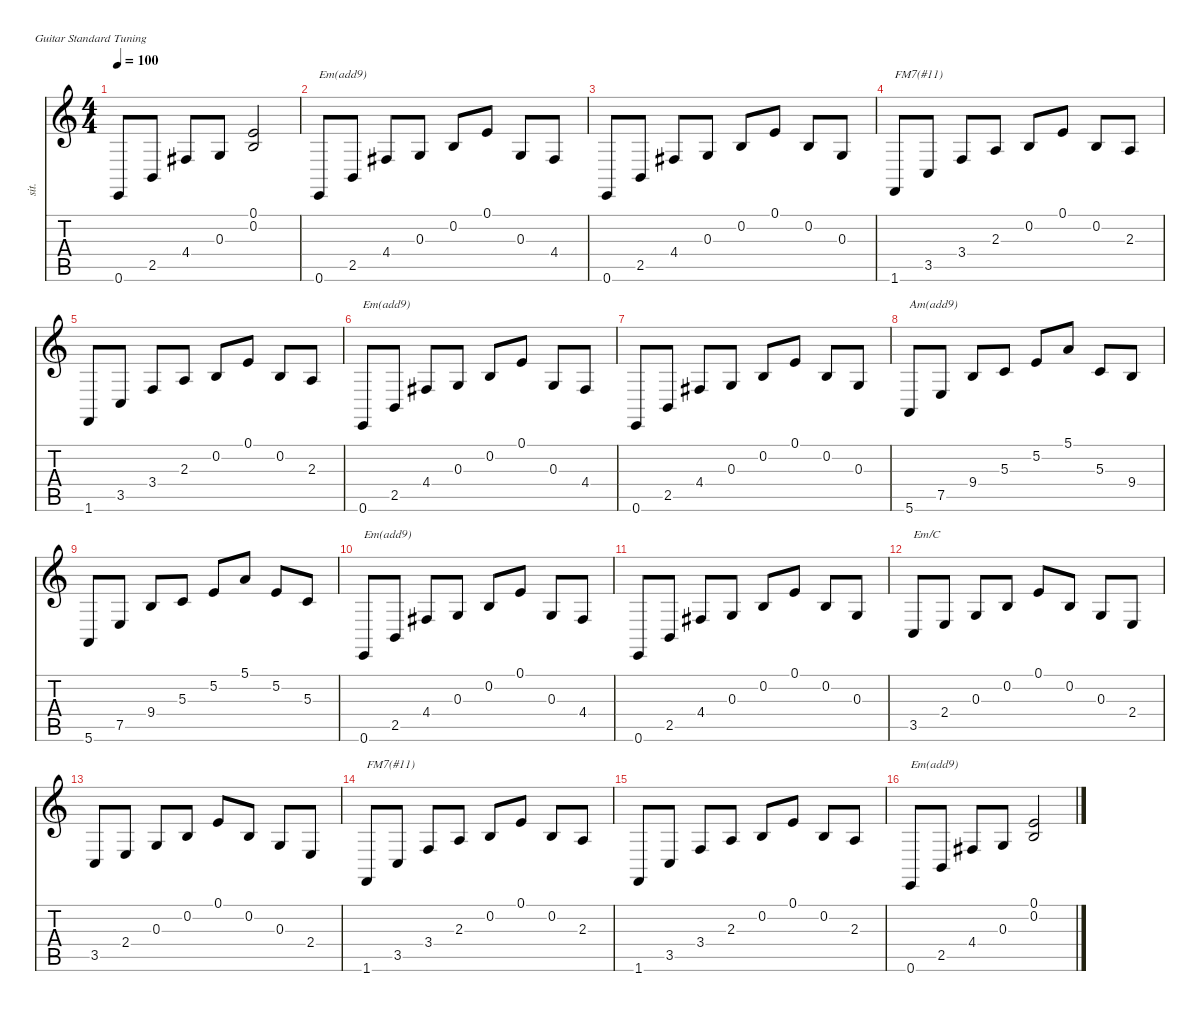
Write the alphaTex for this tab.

\defaultSystemsLayout 4
\hideDynamics
\bracketExtendMode nobrackets
\otherSystemsTrackNameOrientation horizontal
\track ("Sitar" "sit.") {instrument sitar}
\staff {score tabs}
\tuning (E4 B3 G3 D3 A2 E2)
\ts (4 4)
\tempo 100
\clef g2
\ks c
0.6.8{dy f beam Up} 2.5.8{beam Up} 4.4{acc #}.8{beam Up} 0.3.8{beam Up} (0.1 0.2).2{beam Up} |
0.6.8{txt "Em(add9)" beam Up} 2.5.8{beam Up} 4.4{acc #}.8{beam Up} 0.3.8{beam Up} 0.2.8{beam Up} 0.1.8{beam Up} 0.3.8{beam Up} 4.4{acc #}.8{beam Up} |
0.6.8{beam Up} 2.5.8{beam Up} 4.4{acc #}.8{beam Up} 0.3.8{beam Up} 0.2.8{beam Up} 0.1.8{beam Up} 0.2.8{beam Up} 0.3.8{beam Up} |
1.6.8{txt "FM7(#11)" beam Up} 3.5.8{beam Up} 3.4.8{beam Up} 2.3.8{beam Up} 0.2.8{beam Up} 0.1.8{beam Up} 0.2.8{beam Up} 2.3.8{beam Up} |
1.6.8{beam Up} 3.5.8{beam Up} 3.4.8{beam Up} 2.3.8{beam Up} 0.2.8{beam Up} 0.1.8{beam Up} 0.2.8{beam Up} 2.3.8{beam Up} |
0.6.8{txt "Em(add9)" beam Up} 2.5.8{beam Up} 4.4{acc #}.8{beam Up} 0.3.8{beam Up} 0.2.8{beam Up} 0.1.8{beam Up} 0.3.8{beam Up} 4.4{acc #}.8{beam Up} |
0.6.8{beam Up} 2.5.8{beam Up} 4.4{acc #}.8{beam Up} 0.3.8{beam Up} 0.2.8{beam Up} 0.1.8{beam Up} 0.2.8{beam Up} 0.3.8{beam Up} |
5.6.8{txt "Am(add9)" beam Up} 7.5.8{beam Up} 9.4.8{beam Up} 5.3.8{beam Up} 5.2.8{beam Up} 5.1.8{beam Up} 5.3.8{beam Up} 9.4.8{beam Up} |
5.6.8{beam Up} 7.5.8{beam Up} 9.4.8{beam Up} 5.3.8{beam Up} 5.2.8{beam Up} 5.1.8{beam Up} 5.2.8{beam Up} 5.3.8{beam Up} |
0.6.8{txt "Em(add9)" beam Up} 2.5.8{beam Up} 4.4{acc #}.8{beam Up} 0.3.8{beam Up} 0.2.8{beam Up} 0.1.8{beam Up} 0.3.8{beam Up} 4.4{acc #}.8{beam Up} |
0.6.8{beam Up} 2.5.8{beam Up} 4.4{acc #}.8{beam Up} 0.3.8{beam Up} 0.2.8{beam Up} 0.1.8{beam Up} 0.2.8{beam Up} 0.3.8{beam Up} |
3.5.8{txt "Em/C" beam Up} 2.4.8{beam Up} 0.3.8{beam Up} 0.2.8{beam Up} 0.1.8{beam Up} 0.2.8{beam Up} 0.3.8{beam Up} 2.4.8{beam Up} |
3.5.8{beam Up} 2.4.8{beam Up} 0.3.8{beam Up} 0.2.8{beam Up} 0.1.8{beam Up} 0.2.8{beam Up} 0.3.8{beam Up} 2.4.8{beam Up} |
1.6.8{txt "FM7(#11)" beam Up} 3.5.8{beam Up} 3.4.8{beam Up} 2.3.8{beam Up} 0.2.8{beam Up} 0.1.8{beam Up} 0.2.8{beam Up} 2.3.8{beam Up} |
1.6.8{beam Up} 3.5.8{beam Up} 3.4.8{beam Up} 2.3.8{beam Up} 0.2.8{beam Up} 0.1.8{beam Up} 0.2.8{beam Up} 2.3.8{beam Up} |
0.6.8{txt "Em(add9)" beam Up} 2.5.8{beam Up} 4.4{acc #}.8{beam Up} 0.3.8{beam Up} (0.1 0.2).2{beam Up}
